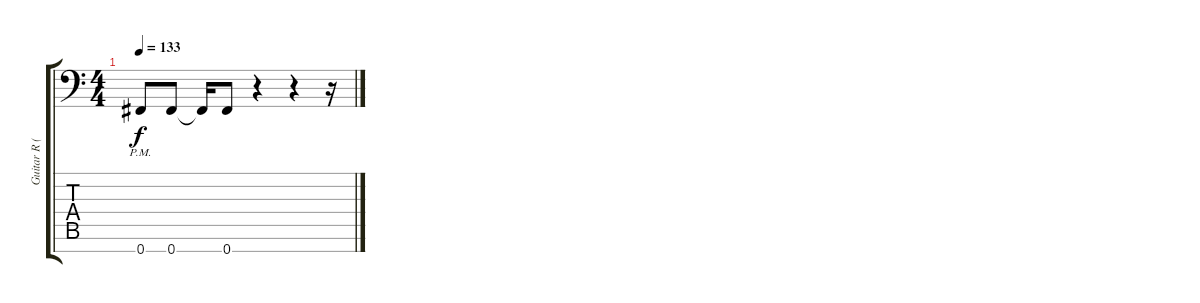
\track ("Guitar R (Bottom 7)" "Guitar R (") {instrument distortionguitar}
\staff {score tabs}
\tuning (B3 G3 D3 A2 E2 B1 Gb1) {hide}
\ts (4 4)
\tempo 133
\clef f4
\ks c
0.7{pm}.8{dy f} 0.7.8 0.7{t}.16 0.7.8 r.4 r.4 r.16
